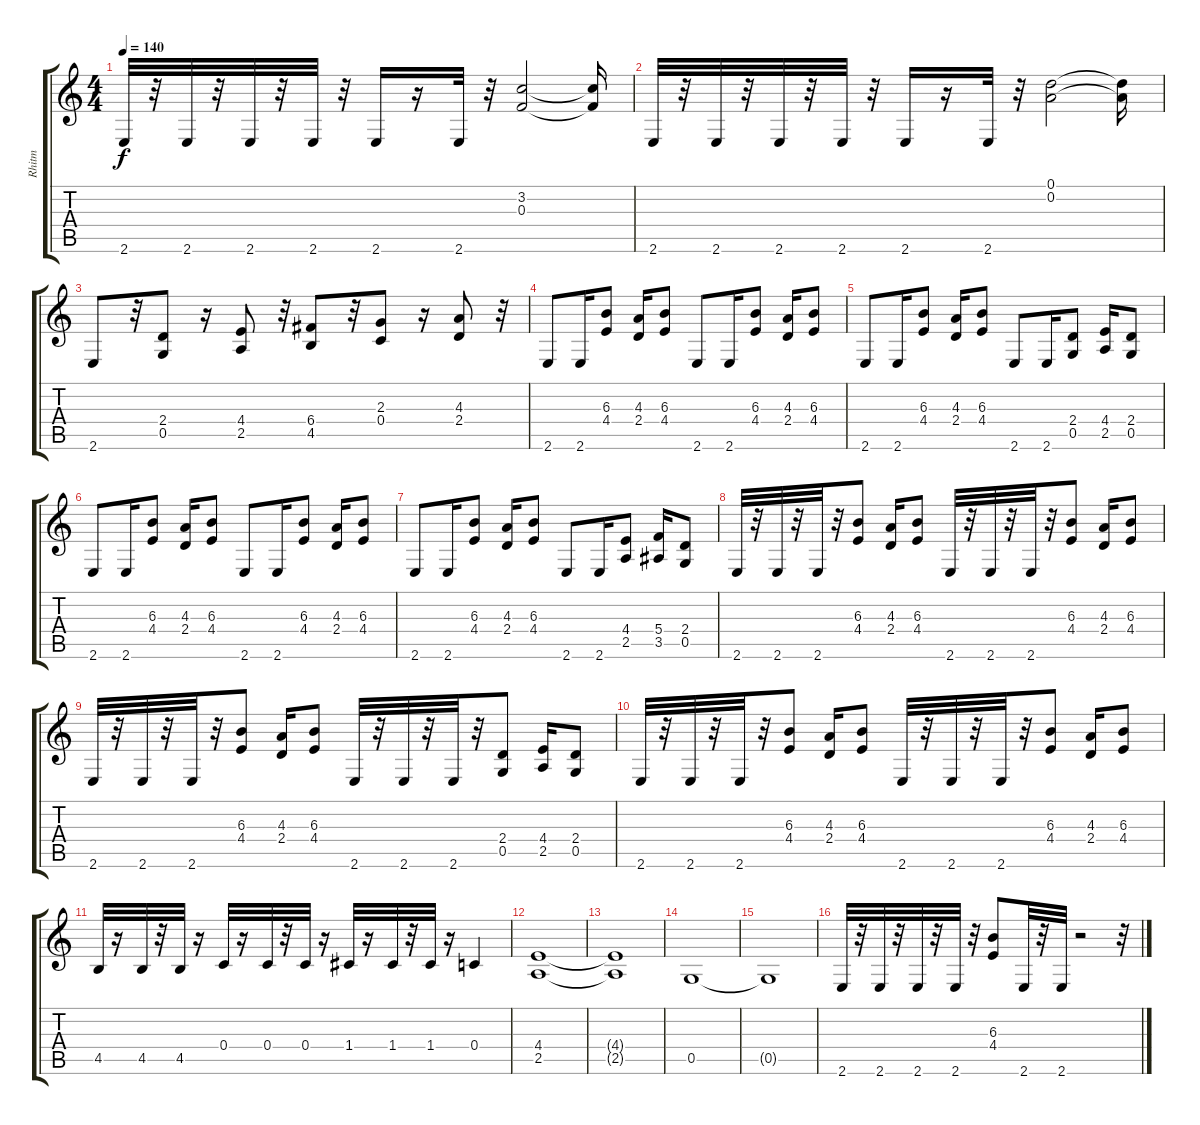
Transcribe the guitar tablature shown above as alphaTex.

\track ("Rhitm" "Rhitm") {instrument distortionguitar}
\staff {score tabs}
\tuning (D4 A3 F3 C3 G2 D2) {hide}
\ts (4 4)
\tempo 140
\clef g2
\ks c
2.6.32{dy f} r.32 2.6.32 r.32 2.6.32 r.32 2.6.32 r.32 2.6.16 r.16 2.6.32 r.32 (3.2 0.3).2 (3.2{t} 0.3{t}).16 |
2.6.32 r.32 2.6.32 r.32 2.6.32 r.32 2.6.32 r.32 2.6.16 r.16 2.6.32 r.32 (0.1 0.2).2 (0.1{t} 0.2{t}).16 |
2.6.8 r.32 (2.4 0.5).8 r.16 (4.4 2.5).8 r.32 (6.4 4.5).8 r.32 (2.3 0.4).8 r.16 (4.3 2.4).8 r.32 |
2.6.8 2.6.16 (6.3 4.4).8 (4.3 2.4).16 (6.3 4.4).8 2.6.8 2.6.16 (6.3 4.4).8 (4.3 2.4).16 (6.3 4.4).8 |
2.6.8 2.6.16 (6.3 4.4).8 (4.3 2.4).16 (6.3 4.4).8 2.6.8 2.6.16 (2.4 0.5).8 (4.4 2.5).16 (2.4 0.5).8 |
2.6.8 2.6.16 (6.3 4.4).8 (4.3 2.4).16 (6.3 4.4).8 2.6.8 2.6.16 (6.3 4.4).8 (4.3 2.4).16 (6.3 4.4).8 |
2.6.8 2.6.16 (6.3 4.4).8 (4.3 2.4).16 (6.3 4.4).8 2.6.8 2.6.16 (4.4 2.5).8 (5.4 3.5).16 (2.4 0.5).8 |
2.6.32 r.32 2.6.32 r.32 2.6.32 r.32 (6.3 4.4).8 (4.3 2.4).16 (6.3 4.4).8 2.6.32 r.32 2.6.32 r.32 2.6.32 r.32 (6.3 4.4).8 (4.3 2.4).16 (6.3 4.4).8 |
2.6.32 r.32 2.6.32 r.32 2.6.32 r.32 (6.3 4.4).8 (4.3 2.4).16 (6.3 4.4).8 2.6.32 r.32 2.6.32 r.32 2.6.32 r.32 (2.4 0.5).8 (4.4 2.5).16 (2.4 0.5).8 |
2.6.32 r.32 2.6.32 r.32 2.6.32 r.32 (6.3 4.4).8 (4.3 2.4).16 (6.3 4.4).8 2.6.32 r.32 2.6.32 r.32 2.6.32 r.32 (6.3 4.4).8 (4.3 2.4).16 (6.3 4.4).8 |
4.5.32 r.16 4.5.32 r.32 4.5.32 r.16 0.4.32 r.16 0.4.32 r.32 0.4.32 r.16 1.4.32 r.16 1.4.32 r.32 1.4.32 r.16 0.4.4 |
(4.4 2.5).1 |
(4.4{t} 2.5{t}).1 |
0.5.1 |
0.5{t}.1 |
2.6.32 r.32 2.6.32 r.32 2.6.32 r.32 2.6.32 r.32 (6.3 4.4).8 2.6.32 r.32 2.6.32 r.2 r.32
